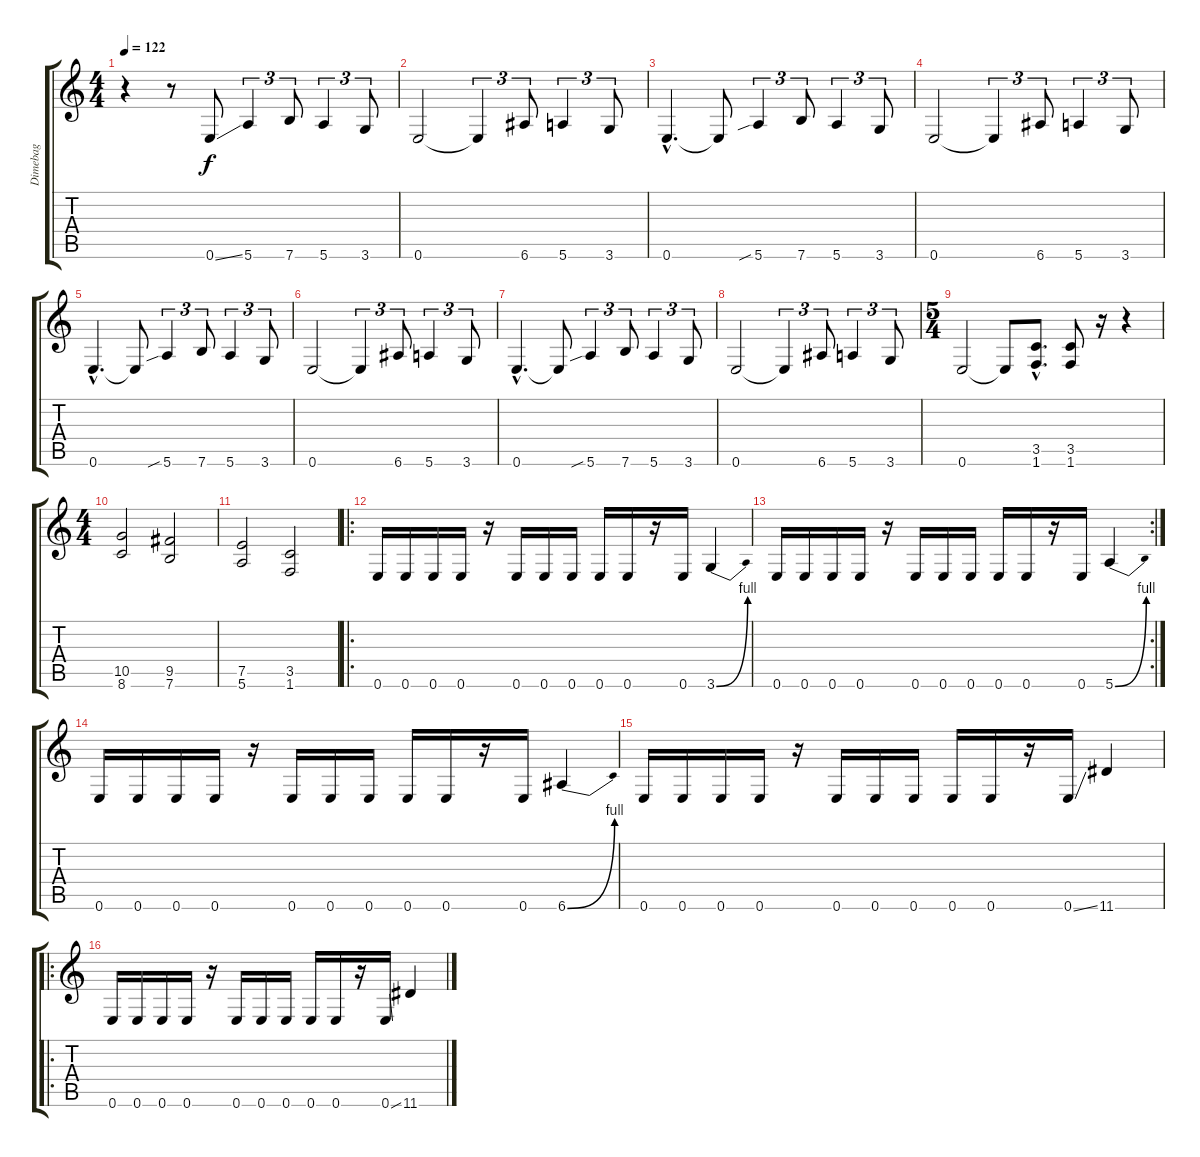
\track ("Dimebag" "Dimebag") {instrument distortionguitar}
\staff {score tabs}
\tuning (E4 B3 G3 D3 A2 E2) {hide}
\ts (4 4)
\tempo 122
\clef g2
\ks c
r.4{dy f instrument distortionguitar} r.8 0.6{ss}.8 5.6.4{tu (3 2)} 7.6.8{tu (3 2)} 5.6.4{tu (3 2)} 3.6.8{tu (3 2)} |
0.6.2 0.6{t}.4{tu (3 2)} 6.6.8{tu (3 2)} 5.6.4{tu (3 2)} 3.6.8{tu (3 2)} |
0.6{hac}.4{d} 0.6{t}.8 5.6{sib}.4{tu (3 2)} 7.6.8{tu (3 2)} 5.6.4{tu (3 2)} 3.6.8{tu (3 2)} |
0.6.2 0.6{t}.4{tu (3 2)} 6.6.8{tu (3 2)} 5.6.4{tu (3 2)} 3.6.8{tu (3 2)} |
0.6{hac}.4{d} 0.6{t}.8 5.6{sib}.4{tu (3 2)} 7.6.8{tu (3 2)} 5.6.4{tu (3 2)} 3.6.8{tu (3 2)} |
0.6.2 0.6{t}.4{tu (3 2)} 6.6.8{tu (3 2)} 5.6.4{tu (3 2)} 3.6.8{tu (3 2)} |
0.6{hac}.4{d} 0.6{t}.8 5.6{sib}.4{tu (3 2)} 7.6.8{tu (3 2)} 5.6.4{tu (3 2)} 3.6.8{tu (3 2)} |
0.6.2 0.6{t}.4{tu (3 2)} 6.6.8{tu (3 2)} 5.6.4{tu (3 2)} 3.6.8{tu (3 2)} |
\ts (5 4)
0.6.2 0.6{t}.8 (3.5{hac} 1.6{hac}).8{d} (3.5 1.6).8 r.16 r.4 |
\ts (4 4)
(10.5 8.6).2 (9.5 7.6).2 |
(7.5 5.6).2 (3.5 1.6).2 |
\ro
0.6.16 0.6.16 0.6.16 0.6.16 r.16 0.6.16 0.6.16 0.6.16 0.6.16 0.6.16 r.16 0.6.16 3.6{be (bend 0 0 60 4)}.4 |
\rc 2
0.6.16 0.6.16 0.6.16 0.6.16 r.16 0.6.16 0.6.16 0.6.16 0.6.16 0.6.16 r.16 0.6.16 5.6{be (bend 0 0 60 4)}.4 |
0.6.16 0.6.16 0.6.16 0.6.16 r.16 0.6.16 0.6.16 0.6.16 0.6.16 0.6.16 r.16 0.6.16 6.6{be (bend 0 0 60 4)}.4 |
0.6.16 0.6.16 0.6.16 0.6.16 r.16 0.6.16 0.6.16 0.6.16 0.6.16 0.6.16 r.16 0.6{ss}.16 11.6.4 |
\ro
0.6.16 0.6.16 0.6.16 0.6.16 r.16 0.6.16 0.6.16 0.6.16 0.6.16 0.6.16 r.16 0.6{ss}.16 11.6.4
